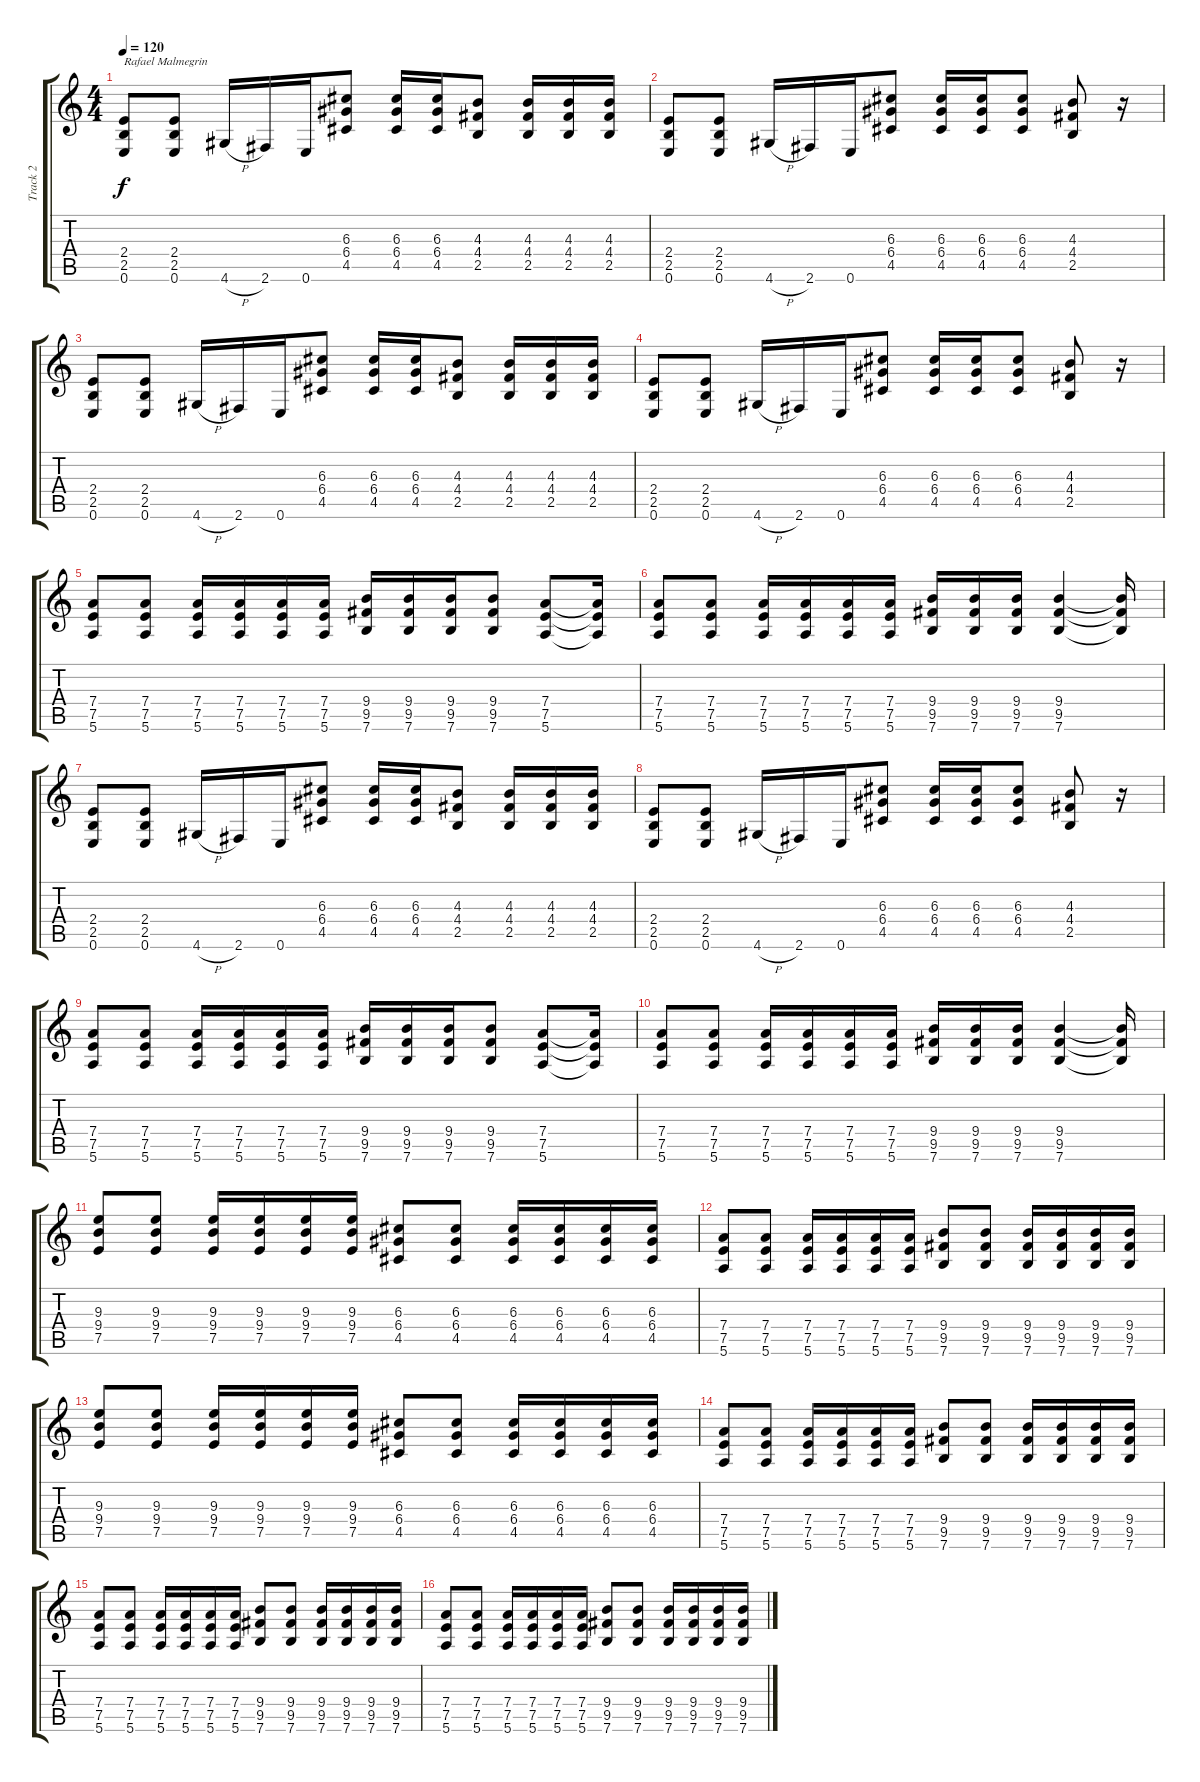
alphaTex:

\track ("Track 2" "Track 2") {instrument distortionguitar}
\staff {score tabs}
\tuning (E4 B3 G3 D3 A2 E2) {hide}
\ts (4 4)
\tempo 120
\clef g2
\ks c
(2.4 2.5 0.6).8{txt "Rafael Malmegrin" dy f instrument distortionguitar} (2.4 2.5 0.6).8 4.6{h}.16 2.6.16 0.6.16 (6.3 6.4 4.5).8 (6.3 6.4 4.5).16 (6.3 6.4 4.5).16 (4.3 4.4 2.5).8 (4.3 4.4 2.5).16 (4.3 4.4 2.5).16 (4.3 4.4 2.5).16 |
(2.4 2.5 0.6).8 (2.4 2.5 0.6).8 4.6{h}.16 2.6.16 0.6.16 (6.3 6.4 4.5).8 (6.3 6.4 4.5).16 (6.3 6.4 4.5).16 (6.3 6.4 4.5).8 (4.3 4.4 2.5).8 r.16 |
(2.4 2.5 0.6).8 (2.4 2.5 0.6).8 4.6{h}.16 2.6.16 0.6.16 (6.3 6.4 4.5).8 (6.3 6.4 4.5).16 (6.3 6.4 4.5).16 (4.3 4.4 2.5).8 (4.3 4.4 2.5).16 (4.3 4.4 2.5).16 (4.3 4.4 2.5).16 |
(2.4 2.5 0.6).8 (2.4 2.5 0.6).8 4.6{h}.16 2.6.16 0.6.16 (6.3 6.4 4.5).8 (6.3 6.4 4.5).16 (6.3 6.4 4.5).16 (6.3 6.4 4.5).8 (4.3 4.4 2.5).8 r.16 |
(7.4 7.5 5.6).8 (7.4 7.5 5.6).8 (7.4 7.5 5.6).16 (7.4 7.5 5.6).16 (7.4 7.5 5.6).16 (7.4 7.5 5.6).16 (9.4 9.5 7.6).16 (9.4 9.5 7.6).16 (9.4 9.5 7.6).16 (9.4 9.5 7.6).8 (7.4 7.5 5.6).8 (7.4{t} 7.5{t} 5.6{t}).16 |
(7.4 7.5 5.6).8 (7.4 7.5 5.6).8 (7.4 7.5 5.6).16 (7.4 7.5 5.6).16 (7.4 7.5 5.6).16 (7.4 7.5 5.6).16 (9.4 9.5 7.6).16 (9.4 9.5 7.6).16 (9.4 9.5 7.6).16 (9.4 9.5 7.6).4 (9.4{t} 9.5{t} 7.6{t}).16 |
(2.4 2.5 0.6).8 (2.4 2.5 0.6).8 4.6{h}.16 2.6.16 0.6.16 (6.3 6.4 4.5).8 (6.3 6.4 4.5).16 (6.3 6.4 4.5).16 (4.3 4.4 2.5).8 (4.3 4.4 2.5).16 (4.3 4.4 2.5).16 (4.3 4.4 2.5).16 |
(2.4 2.5 0.6).8 (2.4 2.5 0.6).8 4.6{h}.16 2.6.16 0.6.16 (6.3 6.4 4.5).8 (6.3 6.4 4.5).16 (6.3 6.4 4.5).16 (6.3 6.4 4.5).8 (4.3 4.4 2.5).8 r.16 |
(7.4 7.5 5.6).8 (7.4 7.5 5.6).8 (7.4 7.5 5.6).16 (7.4 7.5 5.6).16 (7.4 7.5 5.6).16 (7.4 7.5 5.6).16 (9.4 9.5 7.6).16 (9.4 9.5 7.6).16 (9.4 9.5 7.6).16 (9.4 9.5 7.6).8 (7.4 7.5 5.6).8 (7.4{t} 7.5{t} 5.6{t}).16 |
(7.4 7.5 5.6).8 (7.4 7.5 5.6).8 (7.4 7.5 5.6).16 (7.4 7.5 5.6).16 (7.4 7.5 5.6).16 (7.4 7.5 5.6).16 (9.4 9.5 7.6).16 (9.4 9.5 7.6).16 (9.4 9.5 7.6).16 (9.4 9.5 7.6).4 (9.4{t} 9.5{t} 7.6{t}).16 |
(9.3 9.4 7.5).8 (9.3 9.4 7.5).8 (9.3 9.4 7.5).16 (9.3 9.4 7.5).16 (9.3 9.4 7.5).16 (9.3 9.4 7.5).16 (6.3 6.4 4.5).8 (6.3 6.4 4.5).8 (6.3 6.4 4.5).16 (6.3 6.4 4.5).16 (6.3 6.4 4.5).16 (6.3 6.4 4.5).16 |
(7.4 7.5 5.6).8 (7.4 7.5 5.6).8 (7.4 7.5 5.6).16 (7.4 7.5 5.6).16 (7.4 7.5 5.6).16 (7.4 7.5 5.6).16 (9.4 9.5 7.6).8 (9.4 9.5 7.6).8 (9.4 9.5 7.6).16 (9.4 9.5 7.6).16 (9.4 9.5 7.6).16 (9.4 9.5 7.6).16 |
(9.3 9.4 7.5).8 (9.3 9.4 7.5).8 (9.3 9.4 7.5).16 (9.3 9.4 7.5).16 (9.3 9.4 7.5).16 (9.3 9.4 7.5).16 (6.3 6.4 4.5).8 (6.3 6.4 4.5).8 (6.3 6.4 4.5).16 (6.3 6.4 4.5).16 (6.3 6.4 4.5).16 (6.3 6.4 4.5).16 |
(7.4 7.5 5.6).8 (7.4 7.5 5.6).8 (7.4 7.5 5.6).16 (7.4 7.5 5.6).16 (7.4 7.5 5.6).16 (7.4 7.5 5.6).16 (9.4 9.5 7.6).8 (9.4 9.5 7.6).8 (9.4 9.5 7.6).16 (9.4 9.5 7.6).16 (9.4 9.5 7.6).16 (9.4 9.5 7.6).16 |
(7.4 7.5 5.6).8 (7.4 7.5 5.6).8 (7.4 7.5 5.6).16 (7.4 7.5 5.6).16 (7.4 7.5 5.6).16 (7.4 7.5 5.6).16 (9.4 9.5 7.6).8 (9.4 9.5 7.6).8 (9.4 9.5 7.6).16 (9.4 9.5 7.6).16 (9.4 9.5 7.6).16 (9.4 9.5 7.6).16 |
(7.4 7.5 5.6).8 (7.4 7.5 5.6).8 (7.4 7.5 5.6).16 (7.4 7.5 5.6).16 (7.4 7.5 5.6).16 (7.4 7.5 5.6).16 (9.4 9.5 7.6).8 (9.4 9.5 7.6).8 (9.4 9.5 7.6).16 (9.4 9.5 7.6).16 (9.4 9.5 7.6).16 (9.4 9.5 7.6).16
